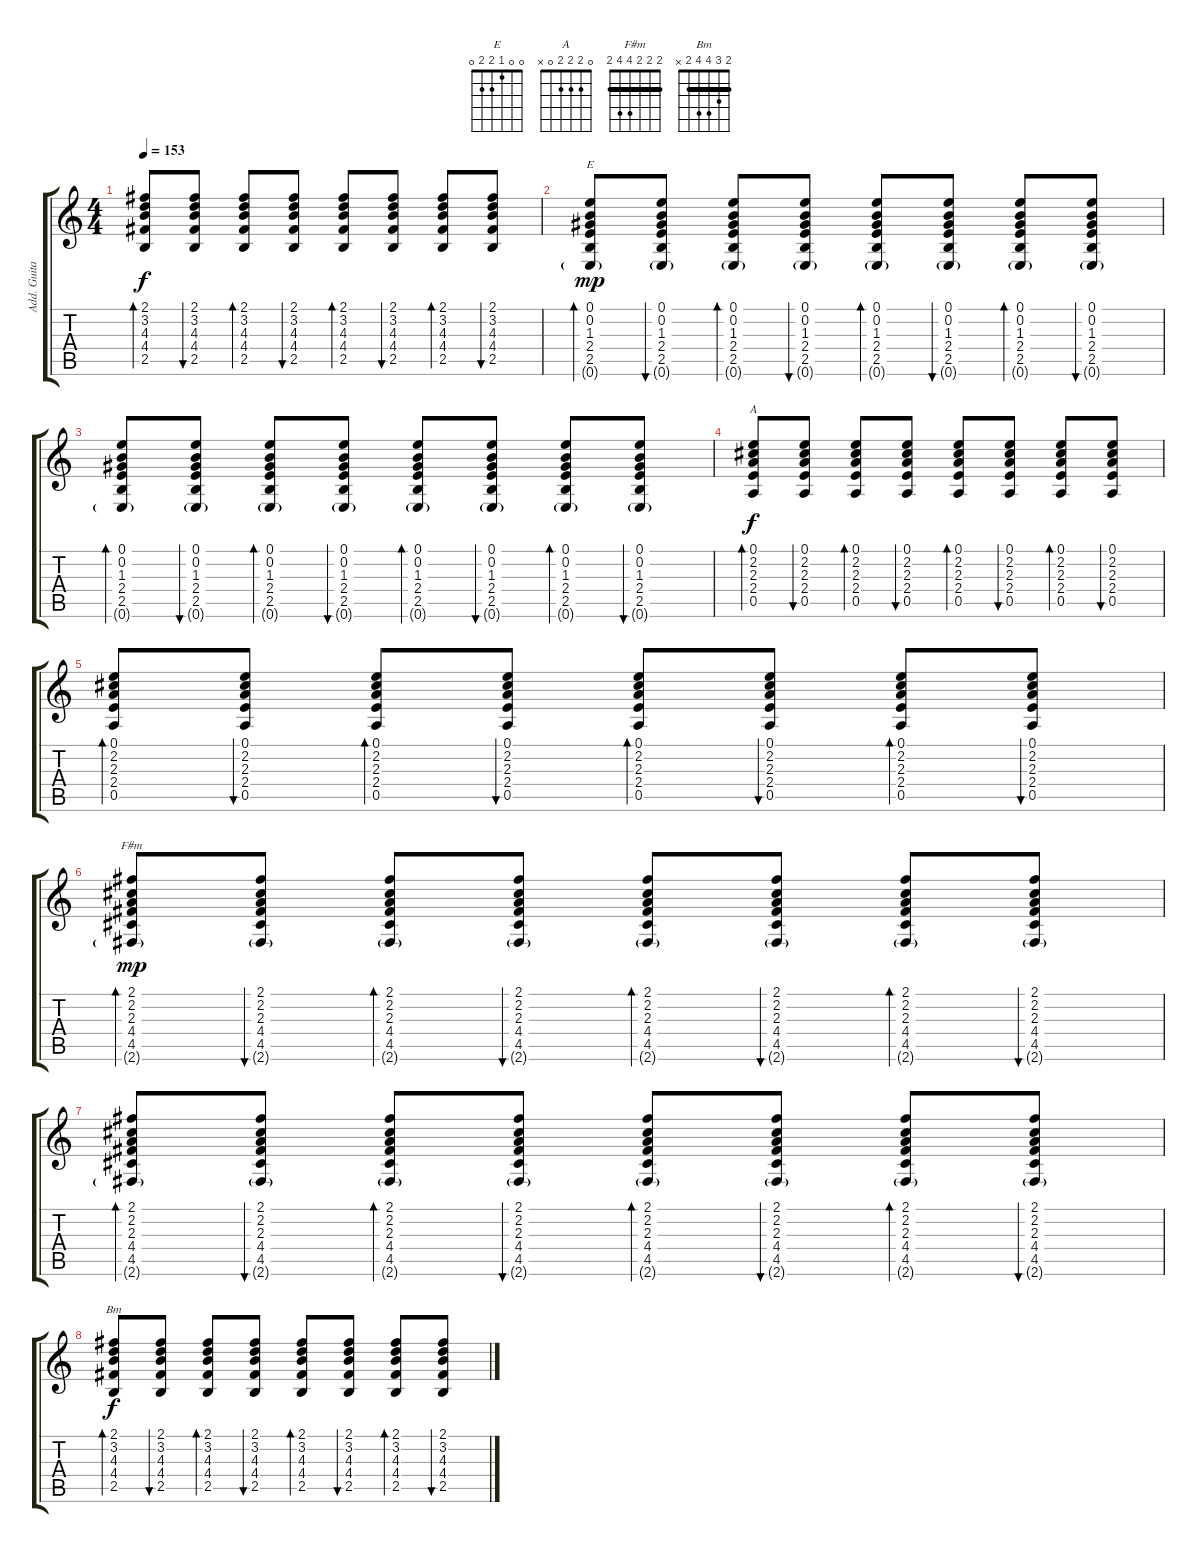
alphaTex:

\track ("Add. Guitar 1" "Add. Guita") {instrument distortionguitar}
\staff {score tabs}
\tuning (E4 B3 G3 D3 A2 E2) {hide}
\chord ("E" 0 0 1 2 2 0)
\chord ("A" 0 2 2 2 0 x)
\chord ("F#m" 2 2 2 4 4 2) {barre 2}
\chord ("Bm" 2 3 4 4 2 x) {barre 2}
\ts (4 4)
\tempo 153
\clef g2
\ks c
(2.1 3.2 4.3 4.4 2.5).8{bd 60 dy f} (2.1 3.2 4.3 4.4 2.5).8{bu 60} (2.1 3.2 4.3 4.4 2.5).8{bd 60} (2.1 3.2 4.3 4.4 2.5).8{bu 60} (2.1 3.2 4.3 4.4 2.5).8{bd 60} (2.1 3.2 4.3 4.4 2.5).8{bu 60} (2.1 3.2 4.3 4.4 2.5).8{bd 60} (2.1 3.2 4.3 4.4 2.5).8{bu 60} |
(0.1 0.2 1.3 2.4 2.5 0.6{g}).8{bd 60 ch "E" dy mp} (0.1 0.2 1.3 2.4 2.5 0.6{g}).8{bu 60} (0.1 0.2 1.3 2.4 2.5 0.6{g}).8{bd 60} (0.1 0.2 1.3 2.4 2.5 0.6{g}).8{bu 60} (0.1 0.2 1.3 2.4 2.5 0.6{g}).8{bd 60} (0.1 0.2 1.3 2.4 2.5 0.6{g}).8{bu 60} (0.1 0.2 1.3 2.4 2.5 0.6{g}).8{bd 60} (0.1 0.2 1.3 2.4 2.5 0.6{g}).8{bu 60} |
(0.1 0.2 1.3 2.4 2.5 0.6{g}).8{bd 60} (0.1 0.2 1.3 2.4 2.5 0.6{g}).8{bu 60} (0.1 0.2 1.3 2.4 2.5 0.6{g}).8{bd 60} (0.1 0.2 1.3 2.4 2.5 0.6{g}).8{bu 60} (0.1 0.2 1.3 2.4 2.5 0.6{g}).8{bd 60} (0.1 0.2 1.3 2.4 2.5 0.6{g}).8{bu 60} (0.1 0.2 1.3 2.4 2.5 0.6{g}).8{bd 60} (0.1 0.2 1.3 2.4 2.5 0.6{g}).8{bu 60} |
(0.1 2.2 2.3 2.4 0.5).8{bd 60 ch "A" dy f} (0.1 2.2 2.3 2.4 0.5).8{bu 60} (0.1 2.2 2.3 2.4 0.5).8{bd 60} (0.1 2.2 2.3 2.4 0.5).8{bu 60} (0.1 2.2 2.3 2.4 0.5).8{bd 60} (0.1 2.2 2.3 2.4 0.5).8{bu 60} (0.1 2.2 2.3 2.4 0.5).8{bd 60} (0.1 2.2 2.3 2.4 0.5).8{bu 60} |
(0.1 2.2 2.3 2.4 0.5).8{bd 60} (0.1 2.2 2.3 2.4 0.5).8{bu 60} (0.1 2.2 2.3 2.4 0.5).8{bd 60} (0.1 2.2 2.3 2.4 0.5).8{bu 60} (0.1 2.2 2.3 2.4 0.5).8{bd 60} (0.1 2.2 2.3 2.4 0.5).8{bu 60} (0.1 2.2 2.3 2.4 0.5).8{bd 60} (0.1 2.2 2.3 2.4 0.5).8{bu 60} |
(2.1 2.2 2.3 4.4 4.5 2.6{g}).8{bd 60 ch "F#m" dy mp} (2.1 2.2 2.3 4.4 4.5 2.6{g}).8{bu 60} (2.1 2.2 2.3 4.4 4.5 2.6{g}).8{bd 60} (2.1 2.2 2.3 4.4 4.5 2.6{g}).8{bu 60} (2.1 2.2 2.3 4.4 4.5 2.6{g}).8{bd 60} (2.1 2.2 2.3 4.4 4.5 2.6{g}).8{bu 60} (2.1 2.2 2.3 4.4 4.5 2.6{g}).8{bd 60} (2.1 2.2 2.3 4.4 4.5 2.6{g}).8{bu 60} |
(2.1 2.2 2.3 4.4 4.5 2.6{g}).8{bd 60} (2.1 2.2 2.3 4.4 4.5 2.6{g}).8{bu 60} (2.1 2.2 2.3 4.4 4.5 2.6{g}).8{bd 60} (2.1 2.2 2.3 4.4 4.5 2.6{g}).8{bu 60} (2.1 2.2 2.3 4.4 4.5 2.6{g}).8{bd 60} (2.1 2.2 2.3 4.4 4.5 2.6{g}).8{bu 60} (2.1 2.2 2.3 4.4 4.5 2.6{g}).8{bd 60} (2.1 2.2 2.3 4.4 4.5 2.6{g}).8{bu 60} |
(2.1 3.2 4.3 4.4 2.5).8{bd 60 ch "Bm" dy f} (2.1 3.2 4.3 4.4 2.5).8{bu 60} (2.1 3.2 4.3 4.4 2.5).8{bd 60} (2.1 3.2 4.3 4.4 2.5).8{bu 60} (2.1 3.2 4.3 4.4 2.5).8{bd 60} (2.1 3.2 4.3 4.4 2.5).8{bu 60} (2.1 3.2 4.3 4.4 2.5).8{bd 60} (2.1 3.2 4.3 4.4 2.5).8{bu 60}
